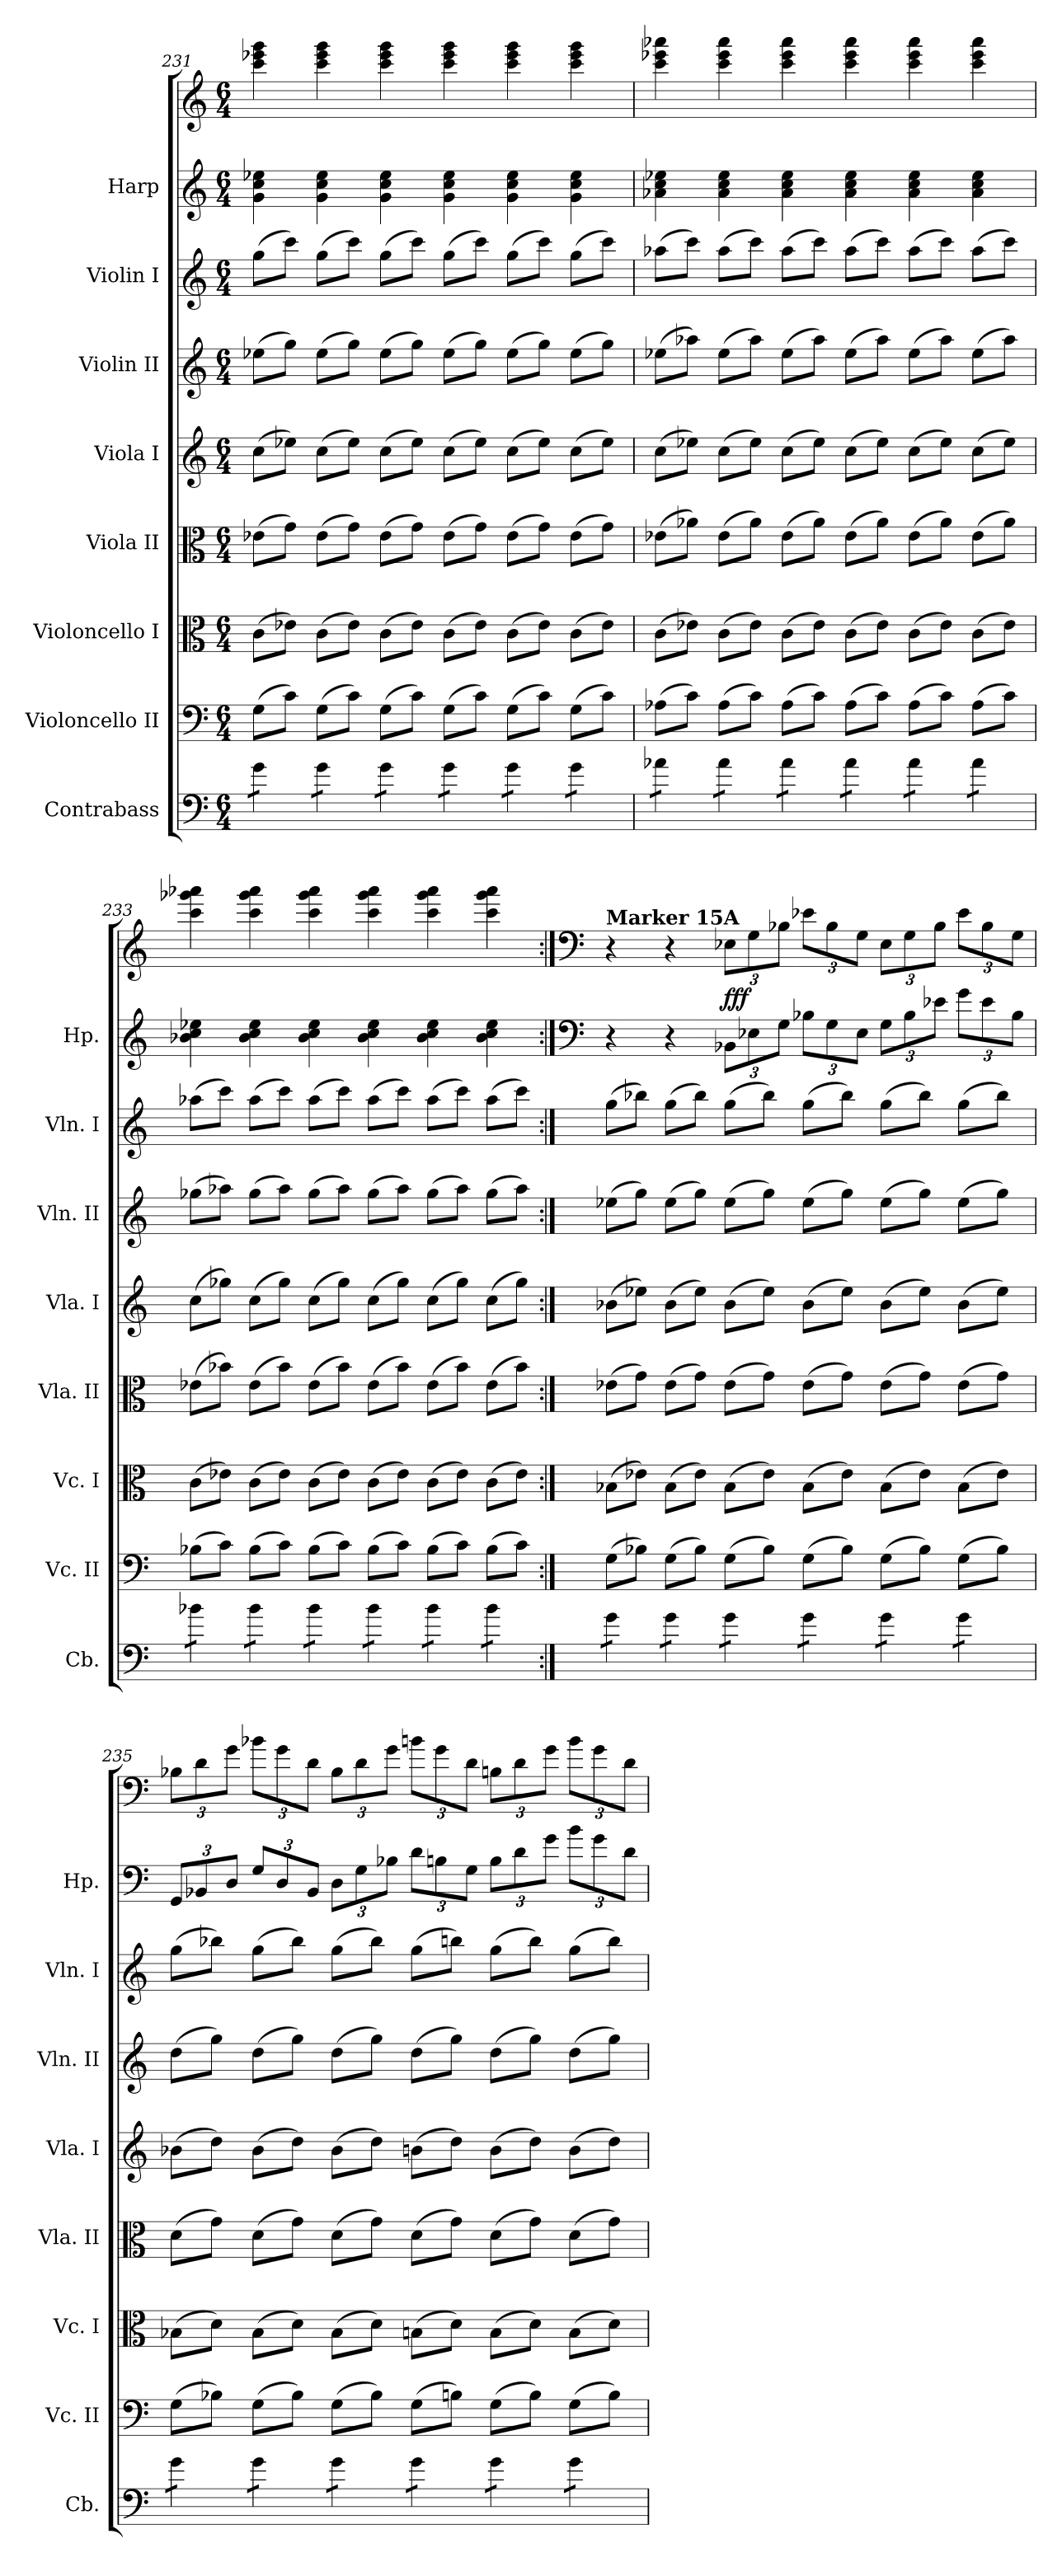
**kern	**kern	**kern	**kern	**kern	**kern	**kern	**kern	**kern	**dynam
*part8	*part7	*part6	*part5	*part4	*part3	*part2	*part1	*part1	*part1
*staff9	*staff8	*staff7	*staff6	*staff5	*staff4	*staff3	*staff2	*staff1	*staff1/2
*I"Contrabass	*I"Violoncello II	*I"Violoncello I	*I"Viola II	*I"Viola I	*I"Violin II	*I"Violin I	*I"Harp	*	*
*I'Cb.	*I'Vc. II	*I'Vc. I	*I'Vla. II	*I'Vla. I	*I'Vln. II	*I'Vln. I	*I'Hp.	*	*
*clefF4	*clefF4	*clefC3	*clefC3	*clefG2	*clefG2	*clefG2	*clefG2	*clefG2	*
*ITrd7c12	*	*	*	*	*	*	*	*	*
*k[]	*k[]	*k[]	*k[]	*k[]	*k[]	*k[]	*k[]	*k[]	*
*M6/4	*M6/4	*M6/4	*M6/4	*M6/4	*M6/4	*M6/4	*M6/4	*M6/4	*
=231	=231	=231	=231	=231	=231	=231	=231	=231	=231
*tremolo	*	*	*	*	*	*	*	*	*
8G\L	(8G\L	(8c\L	(8e-X\L	(8cc\L	(8ee-X\L	(8gg\L	4g\ 4cc\ 4ee-X\	4ccc\ 4eee-X\ 4ggg\	.
8G\J	8c\J)	8e-X\J)	8g\J)	8ee-X\J)	8gg\J)	8ccc\J)	.	.	.
8G\L	(8G\L	(8c\L	(8e-\L	(8cc\L	(8ee-\L	(8gg\L	4g\ 4cc\ 4ee-\	4ccc\ 4eee-\ 4ggg\	.
8G\J	8c\J)	8e-\J)	8g\J)	8ee-\J)	8gg\J)	8ccc\J)	.	.	.
8G\L	(8G\L	(8c\L	(8e-\L	(8cc\L	(8ee-\L	(8gg\L	4g\ 4cc\ 4ee-\	4ccc\ 4eee-\ 4ggg\	.
8G\J	8c\J)	8e-\J)	8g\J)	8ee-\J)	8gg\J)	8ccc\J)	.	.	.
8G\L	(8G\L	(8c\L	(8e-\L	(8cc\L	(8ee-\L	(8gg\L	4g\ 4cc\ 4ee-\	4ccc\ 4eee-\ 4ggg\	.
8G\J	8c\J)	8e-\J)	8g\J)	8ee-\J)	8gg\J)	8ccc\J)	.	.	.
8G\L	(8G\L	(8c\L	(8e-\L	(8cc\L	(8ee-\L	(8gg\L	4g\ 4cc\ 4ee-\	4ccc\ 4eee-\ 4ggg\	.
8G\J	8c\J)	8e-\J)	8g\J)	8ee-\J)	8gg\J)	8ccc\J)	.	.	.
8G\L	(8G\L	(8c\L	(8e-\L	(8cc\L	(8ee-\L	(8gg\L	4g\ 4cc\ 4ee-\	4ccc\ 4eee-\ 4ggg\	.
8G\J	8c\J)	8e-\J)	8g\J)	8ee-\J)	8gg\J)	8ccc\J)	.	.	.
=232	=232	=232	=232	=232	=232	=232	=232	=232	=232
8A-X\L	(8A-X\L	(8c\L	(8e-X\L	(8cc\L	(8ee-X\L	(8aa-X\L	4a-X\ 4cc\ 4ee-X\	4ccc\ 4eee-X\ 4aaa-X\	.
8A-X\J	8c\J)	8e-X\J)	8a-X\J)	8ee-X\J)	8aa-X\J)	8ccc\J)	.	.	.
8A-\L	(8A-\L	(8c\L	(8e-\L	(8cc\L	(8ee-\L	(8aa-\L	4a-\ 4cc\ 4ee-\	4ccc\ 4eee-\ 4aaa-\	.
8A-\J	8c\J)	8e-\J)	8a-\J)	8ee-\J)	8aa-\J)	8ccc\J)	.	.	.
8A-\L	(8A-\L	(8c\L	(8e-\L	(8cc\L	(8ee-\L	(8aa-\L	4a-\ 4cc\ 4ee-\	4ccc\ 4eee-\ 4aaa-\	.
8A-\J	8c\J)	8e-\J)	8a-\J)	8ee-\J)	8aa-\J)	8ccc\J)	.	.	.
8A-\L	(8A-\L	(8c\L	(8e-\L	(8cc\L	(8ee-\L	(8aa-\L	4a-\ 4cc\ 4ee-\	4ccc\ 4eee-\ 4aaa-\	.
8A-\J	8c\J)	8e-\J)	8a-\J)	8ee-\J)	8aa-\J)	8ccc\J)	.	.	.
8A-\L	(8A-\L	(8c\L	(8e-\L	(8cc\L	(8ee-\L	(8aa-\L	4a-\ 4cc\ 4ee-\	4ccc\ 4eee-\ 4aaa-\	.
8A-\J	8c\J)	8e-\J)	8a-\J)	8ee-\J)	8aa-\J)	8ccc\J)	.	.	.
8A-\L	(8A-\L	(8c\L	(8e-\L	(8cc\L	(8ee-\L	(8aa-\L	4a-\ 4cc\ 4ee-\	4ccc\ 4eee-\ 4aaa-\	.
8A-\J	8c\J)	8e-\J)	8a-\J)	8ee-\J)	8aa-\J)	8ccc\J)	.	.	.
=233	=233	=233	=233	=233	=233	=233	=233	=233	=233
8B-X\L	(8B-X\L	(8c\L	(8e-X\L	(8cc\L	(8gg-X\L	(8aa-X\L	4b-X\ 4cc\ 4ee-X\	4ccc\ 4ggg-X\ 4aaa-X\	.
8B-X\J	8c\J)	8e-X\J)	8b-X\J)	8gg-X\J)	8aa-X\J)	8ccc\J)	.	.	.
8B-\L	(8B-\L	(8c\L	(8e-\L	(8cc\L	(8gg-\L	(8aa-\L	4b-\ 4cc\ 4ee-\	4ccc\ 4ggg-\ 4aaa-\	.
8B-\J	8c\J)	8e-\J)	8b-\J)	8gg-\J)	8aa-\J)	8ccc\J)	.	.	.
8B-\L	(8B-\L	(8c\L	(8e-\L	(8cc\L	(8gg-\L	(8aa-\L	4b-\ 4cc\ 4ee-\	4ccc\ 4ggg-\ 4aaa-\	.
8B-\J	8c\J)	8e-\J)	8b-\J)	8gg-\J)	8aa-\J)	8ccc\J)	.	.	.
8B-\L	(8B-\L	(8c\L	(8e-\L	(8cc\L	(8gg-\L	(8aa-\L	4b-\ 4cc\ 4ee-\	4ccc\ 4ggg-\ 4aaa-\	.
8B-\J	8c\J)	8e-\J)	8b-\J)	8gg-\J)	8aa-\J)	8ccc\J)	.	.	.
8B-\L	(8B-\L	(8c\L	(8e-\L	(8cc\L	(8gg-\L	(8aa-\L	4b-\ 4cc\ 4ee-\	4ccc\ 4ggg-\ 4aaa-\	.
8B-\J	8c\J)	8e-\J)	8b-\J)	8gg-\J)	8aa-\J)	8ccc\J)	.	.	.
8B-\L	(8B-\L	(8c\L	(8e-\L	(8cc\L	(8gg-\L	(8aa-\L	4b-\ 4cc\ 4ee-\	4ccc\ 4ggg-\ 4aaa-\	.
8B-\J	8c\J)	8e-\J)	8b-\J)	8gg-\J)	8aa-\J)	8ccc\J)	.	.	.
!!LO:PB:g=z
=234:|!	=234:|!	=234:|!	=234:|!	=234:|!	=234:|!	=234:|!	=234:|!	=234:|!	=234:|!
*	*	*	*	*	*	*	*clefF4	*clefF4	*
!	!	!	!	!	!	!	!	!LO:TX:a:B:t=Marker 15A	!
8G\L	(8G\L	(8B-X\L	(8e-X\L	(8b-X\L	(8ee-X\L	(8gg\L	4r	4r	.
8G\J	8B-X\J)	8e-X\J)	8g\J)	8ee-X\J)	8gg\J)	8bb-X\J)	.	.	.
8G\L	(8G\L	(8B-\L	(8e-\L	(8b-\L	(8ee-\L	(8gg\L	4r	4r	.
8G\J	8B-\J)	8e-\J)	8g\J)	8ee-\J)	8gg\J)	8bb-\J)	.	.	.
*	*	*	*	*	*	*	*Xbrackettup	*Xbrackettup	*
!	!	!	!	!	!	!	!	!	!LO:DY:b
8G\L	(8G\L	(8B-\L	(8e-\L	(8b-\L	(8ee-\L	(8gg\L	12BB-X\L	12E-X\L	fff
.	.	.	.	.	.	.	12E-X\	12G\	.
8G\J	8B-\J)	8e-\J)	8g\J)	8ee-\J)	8gg\J)	8bb-\J)	.	.	.
.	.	.	.	.	.	.	12G\J	12B-X\J	.
8G\L	(8G\L	(8B-\L	(8e-\L	(8b-\L	(8ee-\L	(8gg\L	12B-X\L	12e-X\L	.
.	.	.	.	.	.	.	12G\	12B-\	.
8G\J	8B-\J)	8e-\J)	8g\J)	8ee-\J)	8gg\J)	8bb-\J)	.	.	.
.	.	.	.	.	.	.	12E-\J	12G\J	.
8G\L	(8G\L	(8B-\L	(8e-\L	(8b-\L	(8ee-\L	(8gg\L	12G\L	12E-\L	.
.	.	.	.	.	.	.	12B-\	12G\	.
8G\J	8B-\J)	8e-\J)	8g\J)	8ee-\J)	8gg\J)	8bb-\J)	.	.	.
.	.	.	.	.	.	.	12e-X\J	12B-\J	.
8G\L	(8G\L	(8B-\L	(8e-\L	(8b-\L	(8ee-\L	(8gg\L	12g\L	12e-\L	.
.	.	.	.	.	.	.	12e-\	12B-\	.
8G\J	8B-\J)	8e-\J)	8g\J)	8ee-\J)	8gg\J)	8bb-\J)	.	.	.
.	.	.	.	.	.	.	12B-\J	12G\J	.
=235	=235	=235	=235	=235	=235	=235	=235	=235	=235
8G\L	(8G\L	(8B-X\L	(8d\L	(8b-X\L	(8dd\L	(8gg\L	12GG/L	12B-X\L	.
.	.	.	.	.	.	.	12BB-X/	12d\	.
8G\J	8B-X\J)	8d\J)	8g\J)	8dd\J)	8gg\J)	8bb-X\J)	.	.	.
.	.	.	.	.	.	.	12D/J	12g\J	.
8G\L	(8G\L	(8B-\L	(8d\L	(8b-\L	(8dd\L	(8gg\L	12G/L	12b-X\L	.
.	.	.	.	.	.	.	12D/	12g\	.
8G\J	8B-\J)	8d\J)	8g\J)	8dd\J)	8gg\J)	8bb-\J)	.	.	.
.	.	.	.	.	.	.	12BB-/J	12d\J	.
8G\L	(8G\L	(8B-\L	(8d\L	(8b-\L	(8dd\L	(8gg\L	12D\L	12B-\L	.
.	.	.	.	.	.	.	12G\	12d\	.
8G\J	8B-\J)	8d\J)	8g\J)	8dd\J)	8gg\J)	8bb-\J)	.	.	.
.	.	.	.	.	.	.	12B-X\J	12g\J	.
8G\L	(8G\L	(8Bn\L	(8d\L	(8bn\L	(8dd\L	(8gg\L	12d\L	12bn\L	.
.	.	.	.	.	.	.	12Bn\	12g\	.
8G\J	8Bn\J)	8d\J)	8g\J)	8dd\J)	8gg\J)	8bbn\J)	.	.	.
.	.	.	.	.	.	.	12G\J	12d\J	.
8G\L	(8G\L	(8B\L	(8d\L	(8b\L	(8dd\L	(8gg\L	12B\L	12Bn\L	.
.	.	.	.	.	.	.	12d\	12d\	.
8G\J	8B\J)	8d\J)	8g\J)	8dd\J)	8gg\J)	8bb\J)	.	.	.
.	.	.	.	.	.	.	12g\J	12g\J	.
8G\L	(8G\L	(8B\L	(8d\L	(8b\L	(8dd\L	(8gg\L	12b\L	12b\L	.
.	.	.	.	.	.	.	12g\	12g\	.
8G\J	8B\J)	8d\J)	8g\J)	8dd\J)	8gg\J)	8bb\J)	.	.	.
*Xtremolo	*	*	*	*	*	*	*	*	*
.	.	.	.	.	.	.	12d\J	12d\J	.
=	=	=	=	=	=	=	=	=	=
*-	*-	*-	*-	*-	*-	*-	*-	*-	*-
